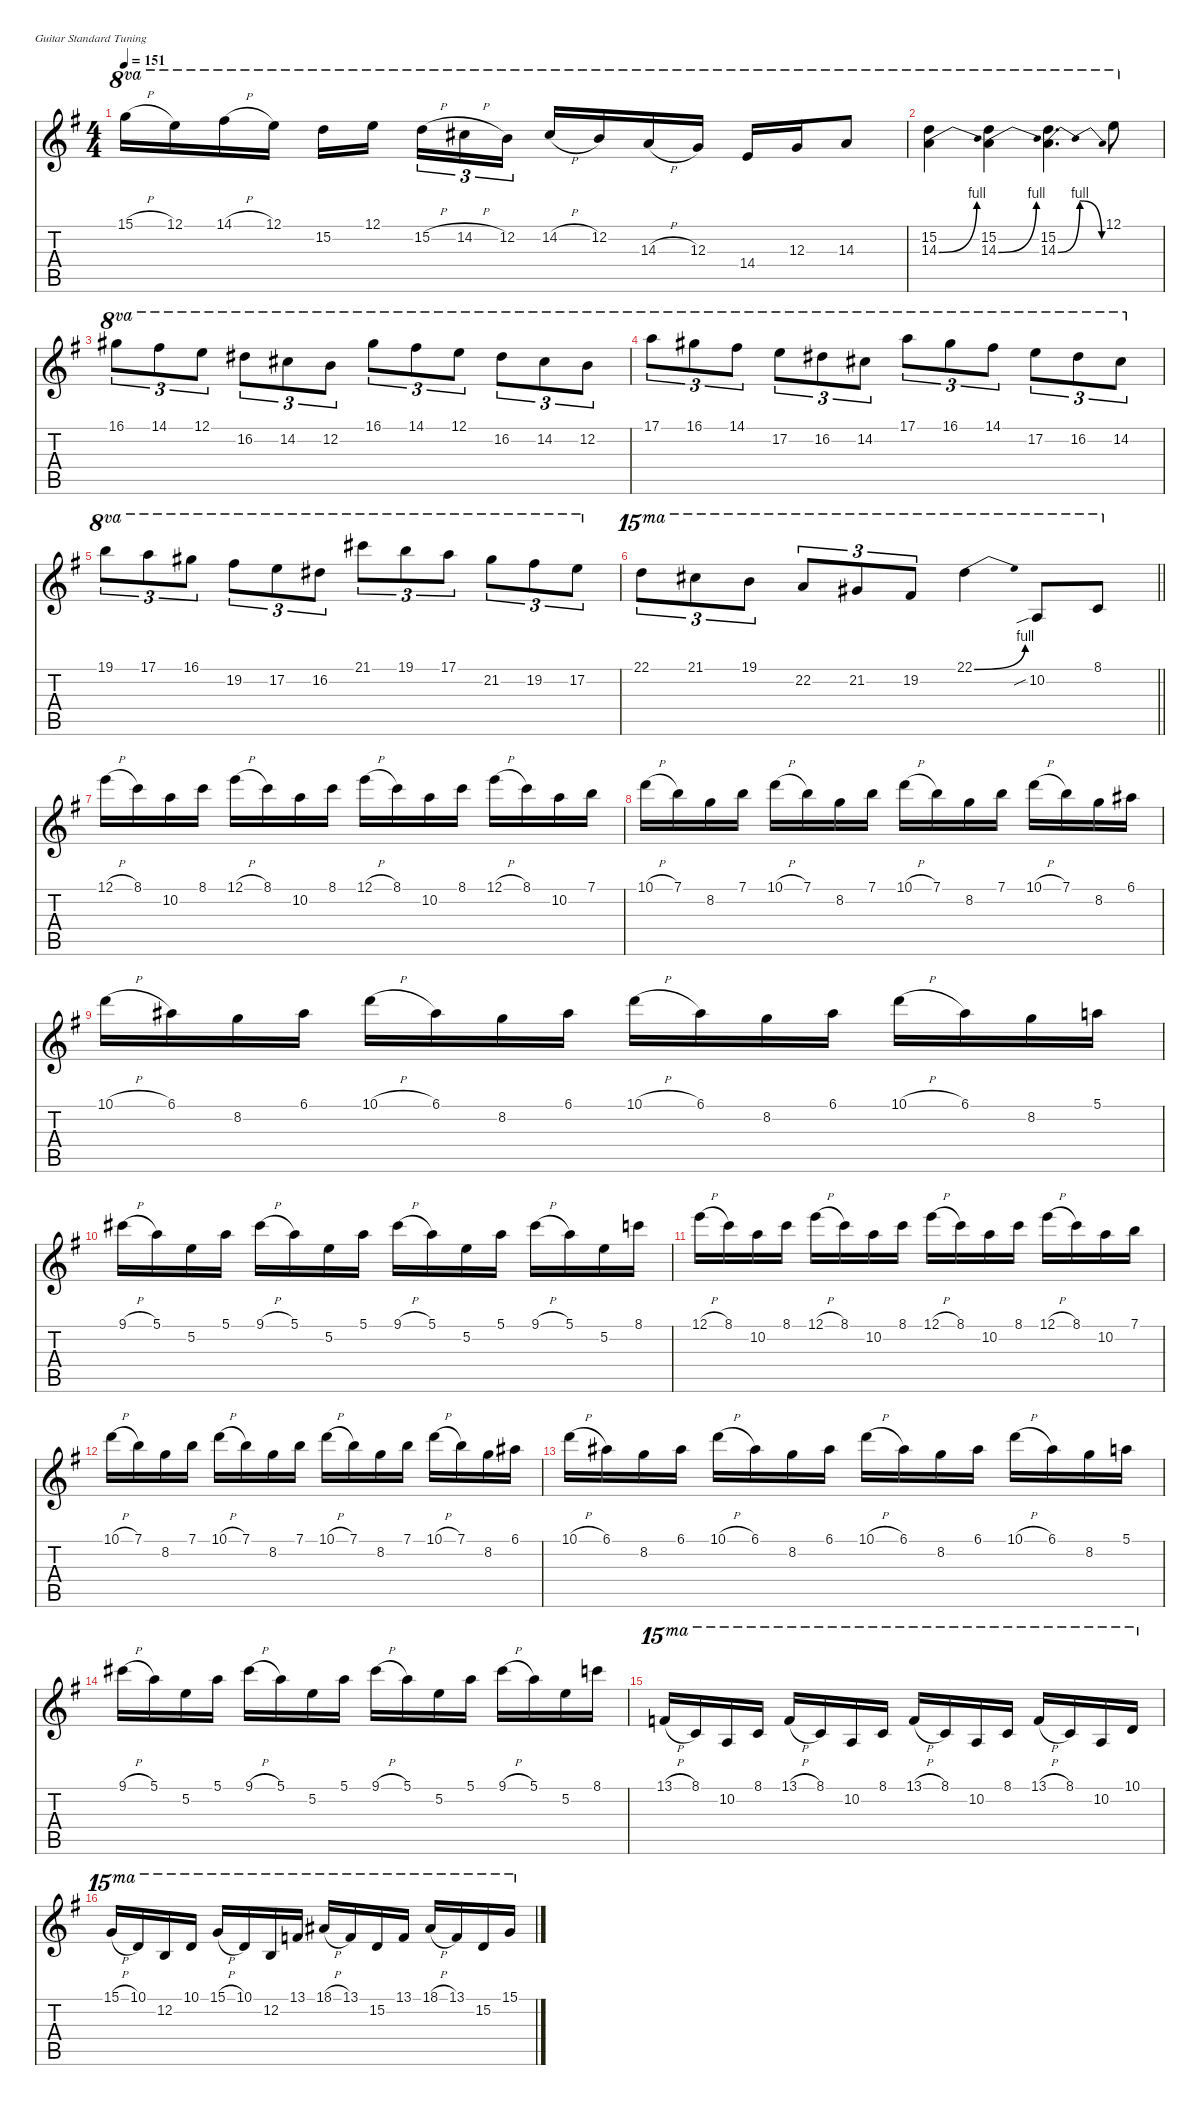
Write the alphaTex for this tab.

\defaultSystemsLayout 4
\hideDynamics
\bracketExtendMode nobrackets
\singleTrackTrackNamePolicy hidden
\multiTrackTrackNamePolicy hidden
\otherSystemsTrackNameOrientation horizontal
\track ("Guitar 1" "dist.guit.") {defaultSystemsLayout 4 mute instrument distortionguitar}
\staff {score tabs}
\tuning (E4 B3 G3 D3 A2 E2)
\ts (4 4)
\tempo 151
\clef g2
\ks eminor
15.1{h acc forcenatural}.16{ot 8va dy fff beam Down} 12.1{acc forcenatural}.16{ot 8va beam Down} 14.1{h acc #}.16{ot 8va beam Down} 12.1{acc forcenatural}.16{ot 8va beam Down} 15.2{acc forcenatural}.16{ot 8va beam Down} 12.1{acc forcenatural}.16{ot 8va beam Down} 15.2{h acc forcenatural}.16{tu (3 2) ot 8va beam Down} 14.2{h acc #}.16{tu (3 2) ot 8va beam Down} 12.2{acc forcenatural}.16{tu (3 2) ot 8va beam Down} 14.2{h acc #}.16{ot 8va beam Up} 12.2{acc forcenatural}.16{ot 8va beam Up} 14.3{h acc forcenatural}.16{ot 8va beam Up} 12.3{acc forcenatural}.16{ot 8va beam Up} 14.4{acc forcenatural}.16{ot 8va beam Up} 12.3{acc forcenatural}.16{ot 8va beam Up} 14.3{acc forcenatural}.8{ot 8va beam Up} |
(15.2{acc forcenatural} 14.3{be (bend 0 0 15 4) acc forcenatural}).4{ot 8va beam Down} (15.2{acc forcenatural} 14.3{be (bend 0 0 15 4) acc forcenatural}).4{ot 8va beam Down} (15.2{acc forcenatural} 14.3{be (bendrelease 0 0 15 4 51 4 60 0) acc forcenatural}).4{d ot 8va beam Down} 12.1{acc forcenatural}.8{ot 8va beam Down} |
16.1{acc #}.8{tu (3 2) ot 8va beam Down} 14.1{acc #}.8{tu (3 2) ot 8va beam Down} 12.1{acc forcenatural}.8{tu (3 2) ot 8va beam Down} 16.2{acc #}.8{tu (3 2) ot 8va beam Down} 14.2{acc #}.8{tu (3 2) ot 8va beam Down} 12.2{acc forcenatural}.8{tu (3 2) ot 8va beam Down} 16.1{acc #}.8{tu (3 2) ot 8va beam Down} 14.1{acc #}.8{tu (3 2) ot 8va beam Down} 12.1{acc forcenatural}.8{tu (3 2) ot 8va beam Down} 16.2{acc #}.8{tu (3 2) ot 8va beam Down} 14.2{acc #}.8{tu (3 2) ot 8va beam Down} 12.2{acc forcenatural}.8{tu (3 2) ot 8va beam Down} |
17.1{acc forcenatural}.8{tu (3 2) ot 8va beam Down} 16.1{acc #}.8{tu (3 2) ot 8va beam Down} 14.1{acc #}.8{tu (3 2) ot 8va beam Down} 17.2{acc forcenatural}.8{tu (3 2) ot 8va beam Down} 16.2{acc #}.8{tu (3 2) ot 8va beam Down} 14.2{acc #}.8{tu (3 2) ot 8va beam Down} 17.1{acc forcenatural}.8{tu (3 2) ot 8va beam Down} 16.1{acc #}.8{tu (3 2) ot 8va beam Down} 14.1{acc #}.8{tu (3 2) ot 8va beam Down} 17.2{acc forcenatural}.8{tu (3 2) ot 8va beam Down} 16.2{acc #}.8{tu (3 2) ot 8va beam Down} 14.2{acc #}.8{tu (3 2) ot 8va beam Down} |
19.1{acc forcenatural}.8{tu (3 2) ot 8va beam Down} 17.1{acc forcenatural}.8{tu (3 2) ot 8va beam Down} 16.1{acc #}.8{tu (3 2) ot 8va beam Down} 19.2{acc #}.8{tu (3 2) ot 8va beam Down} 17.2{acc forcenatural}.8{tu (3 2) ot 8va beam Down} 16.2{acc #}.8{tu (3 2) ot 8va beam Down} 21.1{acc #}.8{tu (3 2) ot 8va beam Down} 19.1{acc forcenatural}.8{tu (3 2) ot 8va beam Down} 17.1{acc forcenatural}.8{tu (3 2) ot 8va beam Down} 21.2{acc #}.8{tu (3 2) ot 8va beam Down} 19.2{acc #}.8{tu (3 2) ot 8va beam Down} 17.2{acc forcenatural}.8{tu (3 2) ot 8va beam Down} |
\barLineRight lightlight
22.1{acc forcenatural}.8{tu (3 2) ot 15ma beam Down} 21.1{acc #}.8{tu (3 2) ot 15ma beam Down} 19.1{acc forcenatural}.8{tu (3 2) ot 15ma beam Down} 22.2{acc forcenatural}.8{tu (3 2) ot 15ma beam Up} 21.2{acc #}.8{tu (3 2) ot 15ma beam Up} 19.2{acc #}.8{tu (3 2) ot 15ma beam Up} 22.1{be (bend 0 0 15 4) acc forcenatural}.4{ot 15ma beam Down} 10.2{sib acc forcenatural}.8{ot 15ma dy ff beam Up} 8.1{acc forcenatural}.8{ot 15ma beam Up} |
12.1{h acc forcenatural}.16{dy f beam Down} 8.1{acc forcenatural}.16{beam Down} 10.2{acc forcenatural}.16{beam Down} 8.1{acc forcenatural}.16{beam Down} 12.1{h acc forcenatural}.16{beam Down} 8.1{acc forcenatural}.16{beam Down} 10.2{acc forcenatural}.16{beam Down} 8.1{acc forcenatural}.16{beam Down} 12.1{h acc forcenatural}.16{beam Down} 8.1{acc forcenatural}.16{beam Down} 10.2{acc forcenatural}.16{beam Down} 8.1{acc forcenatural}.16{beam Down} 12.1{h acc forcenatural}.16{beam Down} 8.1{acc forcenatural}.16{beam Down} 10.2{acc forcenatural}.16{beam Down} 7.1{acc forcenatural}.16{beam Down} |
10.1{h acc forcenatural}.16{beam Down} 7.1{acc forcenatural}.16{beam Down} 8.2{acc forcenatural}.16{beam Down} 7.1{acc forcenatural}.16{beam Down} 10.1{h acc forcenatural}.16{beam Down} 7.1{acc forcenatural}.16{beam Down} 8.2{acc forcenatural}.16{beam Down} 7.1{acc forcenatural}.16{beam Down} 10.1{h acc forcenatural}.16{beam Down} 7.1{acc forcenatural}.16{beam Down} 8.2{acc forcenatural}.16{beam Down} 7.1{acc forcenatural}.16{beam Down} 10.1{h acc forcenatural}.16{beam Down} 7.1{acc forcenatural}.16{beam Down} 8.2{acc forcenatural}.16{beam Down} 6.1{acc #}.16{beam Down} |
10.1{h acc forcenatural}.16{beam Down} 6.1{acc #}.16{beam Down} 8.2{acc forcenatural}.16{beam Down} 6.1{acc #}.16{beam Down} 10.1{h acc forcenatural}.16{beam Down} 6.1{acc #}.16{beam Down} 8.2{acc forcenatural}.16{beam Down} 6.1{acc #}.16{beam Down} 10.1{h acc forcenatural}.16{beam Down} 6.1{acc #}.16{beam Down} 8.2{acc forcenatural}.16{beam Down} 6.1{acc #}.16{beam Down} 10.1{h acc forcenatural}.16{beam Down} 6.1{acc #}.16{beam Down} 8.2{acc forcenatural}.16{beam Down} 5.1{acc forcenatural}.16{beam Down} |
9.1{h acc #}.16{beam Down} 5.1{acc forcenatural}.16{beam Down} 5.2{acc forcenatural}.16{beam Down} 5.1{acc forcenatural}.16{beam Down} 9.1{h acc #}.16{beam Down} 5.1{acc forcenatural}.16{beam Down} 5.2{acc forcenatural}.16{beam Down} 5.1{acc forcenatural}.16{beam Down} 9.1{h acc #}.16{beam Down} 5.1{acc forcenatural}.16{beam Down} 5.2{acc forcenatural}.16{beam Down} 5.1{acc forcenatural}.16{beam Down} 9.1{h acc #}.16{beam Down} 5.1{acc forcenatural}.16{beam Down} 5.2{acc forcenatural}.16{beam Down} 8.1{acc forcenatural}.16{beam Down} |
12.1{h acc forcenatural}.16{beam Down} 8.1{acc forcenatural}.16{beam Down} 10.2{acc forcenatural}.16{beam Down} 8.1{acc forcenatural}.16{beam Down} 12.1{h acc forcenatural}.16{beam Down} 8.1{acc forcenatural}.16{beam Down} 10.2{acc forcenatural}.16{beam Down} 8.1{acc forcenatural}.16{beam Down} 12.1{h acc forcenatural}.16{beam Down} 8.1{acc forcenatural}.16{beam Down} 10.2{acc forcenatural}.16{beam Down} 8.1{acc forcenatural}.16{beam Down} 12.1{h acc forcenatural}.16{beam Down} 8.1{acc forcenatural}.16{beam Down} 10.2{acc forcenatural}.16{beam Down} 7.1{acc forcenatural}.16{beam Down} |
10.1{h acc forcenatural}.16{beam Down} 7.1{acc forcenatural}.16{beam Down} 8.2{acc forcenatural}.16{beam Down} 7.1{acc forcenatural}.16{beam Down} 10.1{h acc forcenatural}.16{beam Down} 7.1{acc forcenatural}.16{beam Down} 8.2{acc forcenatural}.16{beam Down} 7.1{acc forcenatural}.16{beam Down} 10.1{h acc forcenatural}.16{beam Down} 7.1{acc forcenatural}.16{beam Down} 8.2{acc forcenatural}.16{beam Down} 7.1{acc forcenatural}.16{beam Down} 10.1{h acc forcenatural}.16{beam Down} 7.1{acc forcenatural}.16{beam Down} 8.2{acc forcenatural}.16{beam Down} 6.1{acc #}.16{beam Down} |
10.1{h acc forcenatural}.16{beam Down} 6.1{acc #}.16{beam Down} 8.2{acc forcenatural}.16{beam Down} 6.1{acc #}.16{beam Down} 10.1{h acc forcenatural}.16{beam Down} 6.1{acc #}.16{beam Down} 8.2{acc forcenatural}.16{beam Down} 6.1{acc #}.16{beam Down} 10.1{h acc forcenatural}.16{beam Down} 6.1{acc #}.16{beam Down} 8.2{acc forcenatural}.16{beam Down} 6.1{acc #}.16{beam Down} 10.1{h acc forcenatural}.16{beam Down} 6.1{acc #}.16{beam Down} 8.2{acc forcenatural}.16{beam Down} 5.1{acc forcenatural}.16{beam Down} |
9.1{h acc #}.16{beam Down} 5.1{acc forcenatural}.16{beam Down} 5.2{acc forcenatural}.16{beam Down} 5.1{acc forcenatural}.16{beam Down} 9.1{h acc #}.16{beam Down} 5.1{acc forcenatural}.16{beam Down} 5.2{acc forcenatural}.16{beam Down} 5.1{acc forcenatural}.16{beam Down} 9.1{h acc #}.16{beam Down} 5.1{acc forcenatural}.16{beam Down} 5.2{acc forcenatural}.16{beam Down} 5.1{acc forcenatural}.16{beam Down} 9.1{h acc #}.16{beam Down} 5.1{acc forcenatural}.16{beam Down} 5.2{acc forcenatural}.16{beam Down} 8.1{acc forcenatural}.16{beam Down} |
13.1{h acc forcenatural}.16{ot 15ma beam Up} 8.1{acc forcenatural}.16{ot 15ma beam Up} 10.2{acc forcenatural}.16{ot 15ma beam Up} 8.1{acc forcenatural}.16{ot 15ma beam Up} 13.1{h acc forcenatural}.16{ot 15ma beam Up} 8.1{acc forcenatural}.16{ot 15ma beam Up} 10.2{acc forcenatural}.16{ot 15ma beam Up} 8.1{acc forcenatural}.16{ot 15ma beam Up} 13.1{h acc forcenatural}.16{ot 15ma beam Up} 8.1{acc forcenatural}.16{ot 15ma beam Up} 10.2{acc forcenatural}.16{ot 15ma beam Up} 8.1{acc forcenatural}.16{ot 15ma beam Up} 13.1{h acc forcenatural}.16{ot 15ma beam Up} 8.1{acc forcenatural}.16{ot 15ma beam Up} 10.2{acc forcenatural}.16{ot 15ma beam Up} 10.1{acc forcenatural}.16{ot 15ma beam Up} |
15.1{h acc forcenatural}.16{ot 15ma beam Up} 10.1{acc forcenatural}.16{ot 15ma beam Up} 12.2{acc forcenatural}.16{ot 15ma beam Up} 10.1{acc forcenatural}.16{ot 15ma beam Up} 15.1{h acc forcenatural}.16{ot 15ma beam Up} 10.1{acc forcenatural}.16{ot 15ma beam Up} 12.2{acc forcenatural}.16{ot 15ma beam Up} 13.1{acc forcenatural}.16{ot 15ma beam Up} 18.1{h acc #}.16{ot 15ma beam Up} 13.1{acc forcenatural}.16{ot 15ma beam Up} 15.2{acc forcenatural}.16{ot 15ma beam Up} 13.1{acc forcenatural}.16{ot 15ma beam Up} 18.1{h acc #}.16{ot 15ma beam Up} 13.1{acc forcenatural}.16{ot 15ma beam Up} 15.2{acc forcenatural}.16{ot 15ma beam Up} 15.1{acc forcenatural}.16{ot 15ma beam Up}
